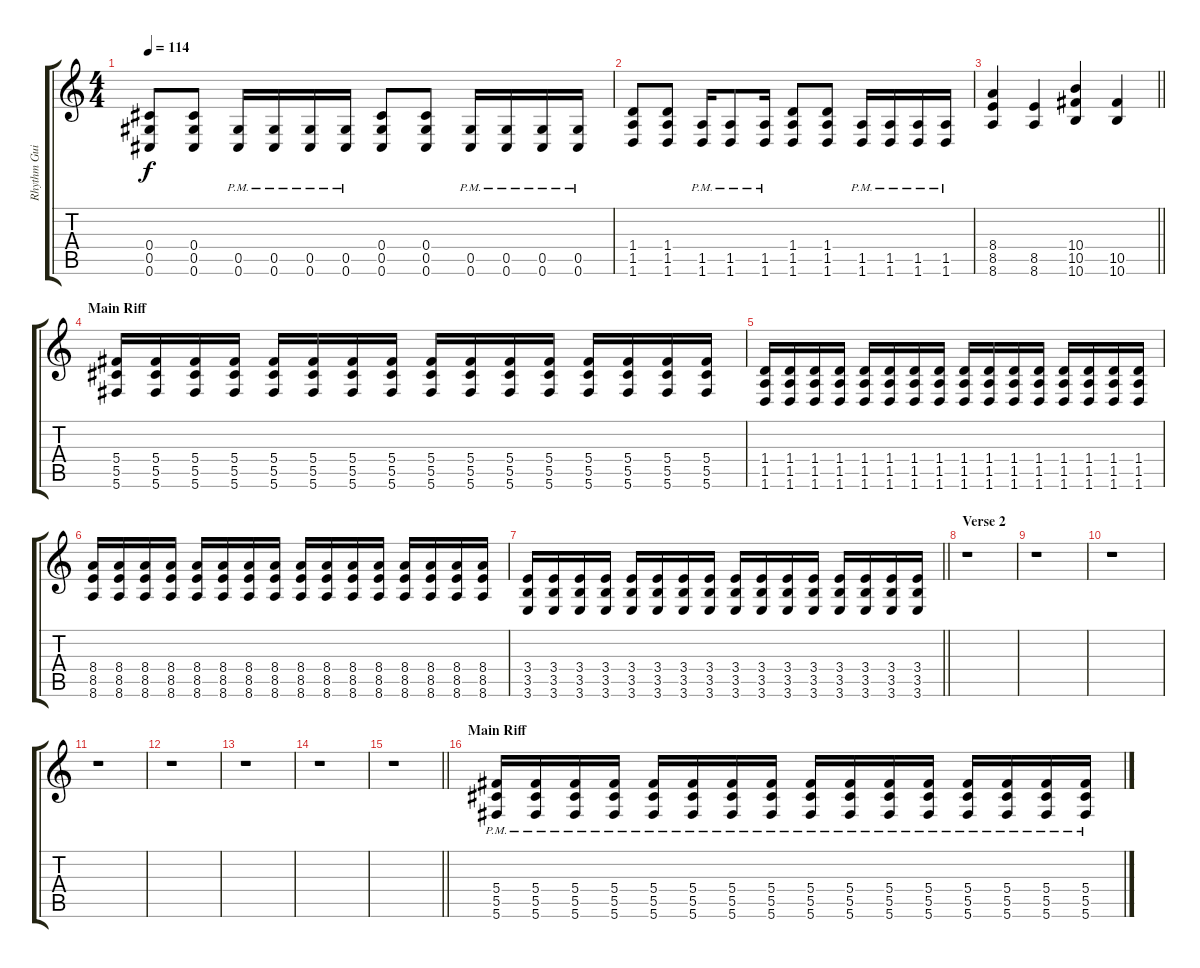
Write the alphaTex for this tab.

\track ("Rhythm Guitar" "Rhythm Gui") {instrument distortionguitar}
\staff {score tabs}
\tuning (Eb4 Bb3 Gb3 Db3 Ab2 Db2) {hide}
\ts (4 4)
\tempo 114
\clef g2
\ks c
(0.4 0.5 0.6).8{dy f} (0.4 0.5 0.6).8 (0.5{pm} 0.6{pm}).16 (0.5{pm} 0.6{pm}).16 (0.5{pm} 0.6{pm}).16 (0.5{pm} 0.6{pm}).16 (0.4 0.5 0.6).8 (0.4 0.5 0.6).8 (0.5{pm} 0.6{pm}).16 (0.5{pm} 0.6{pm}).16 (0.5{pm} 0.6{pm}).16 (0.5{pm} 0.6{pm}).16 |
(1.4 1.5 1.6).8 (1.4 1.5 1.6).8 (1.5{pm} 1.6{pm}).16 (1.5{pm} 1.6{pm}).8 (1.5{pm} 1.6).16 (1.4 1.5 1.6).8 (1.4 1.5 1.6).8 (1.5{pm} 1.6{pm}).16 (1.5{pm} 1.6{pm}).16 (1.5{pm} 1.6{pm}).16 (1.5{pm} 1.6{pm}).16 |
\barLineRight lightlight
(8.4 8.5 8.6).4 (8.5 8.6).4 (10.4 10.5 10.6).4 (10.5 10.6).4 |
\section ("" "Main Riff")
(5.4 5.5 5.6).16 (5.4 5.5 5.6).16 (5.4 5.5 5.6).16 (5.4 5.5 5.6).16 (5.4 5.5 5.6).16 (5.4 5.5 5.6).16 (5.4 5.5 5.6).16 (5.4 5.5 5.6).16 (5.4 5.5 5.6).16 (5.4 5.5 5.6).16 (5.4 5.5 5.6).16 (5.4 5.5 5.6).16 (5.4 5.5 5.6).16 (5.4 5.5 5.6).16 (5.4 5.5 5.6).16 (5.4 5.5 5.6).16 |
(1.4 1.5 1.6).16 (1.4 1.5 1.6).16 (1.4 1.5 1.6).16 (1.4 1.5 1.6).16 (1.4 1.5 1.6).16 (1.4 1.5 1.6).16 (1.4 1.5 1.6).16 (1.4 1.5 1.6).16 (1.4 1.5 1.6).16 (1.4 1.5 1.6).16 (1.4 1.5 1.6).16 (1.4 1.5 1.6).16 (1.4 1.5 1.6).16 (1.4 1.5 1.6).16 (1.4 1.5 1.6).16 (1.4 1.5 1.6).16 |
(8.4 8.5 8.6).16 (8.4 8.5 8.6).16 (8.4 8.5 8.6).16 (8.4 8.5 8.6).16 (8.4 8.5 8.6).16 (8.4 8.5 8.6).16 (8.4 8.5 8.6).16 (8.4 8.5 8.6).16 (8.4 8.5 8.6).16 (8.4 8.5 8.6).16 (8.4 8.5 8.6).16 (8.4 8.5 8.6).16 (8.4 8.5 8.6).16 (8.4 8.5 8.6).16 (8.4 8.5 8.6).16 (8.4 8.5 8.6).16 |
\barLineRight lightlight
(3.4 3.5 3.6).16 (3.4 3.5 3.6).16 (3.4 3.5 3.6).16 (3.4 3.5 3.6).16 (3.4 3.5 3.6).16 (3.4 3.5 3.6).16 (3.4 3.5 3.6).16 (3.4 3.5 3.6).16 (3.4 3.5 3.6).16 (3.4 3.5 3.6).16 (3.4 3.5 3.6).16 (3.4 3.5 3.6).16 (3.4 3.5 3.6).16 (3.4 3.5 3.6).16 (3.4 3.5 3.6).16 (3.4 3.5 3.6).16 |
\section ("" "Verse 2")
r.1 |
r.1 |
r.1 |
r.1 |
r.1 |
r.1 |
r.1 |
\barLineRight lightlight
r.1 |
\section ("" "Main Riff")
(5.4{pm} 5.5{pm} 5.6{pm}).16 (5.4{pm} 5.5{pm} 5.6{pm}).16 (5.4{pm} 5.5{pm} 5.6{pm}).16 (5.4{pm} 5.5{pm} 5.6{pm}).16 (5.4{pm} 5.5{pm} 5.6{pm}).16 (5.4{pm} 5.5{pm} 5.6{pm}).16 (5.4{pm} 5.5{pm} 5.6{pm}).16 (5.4{pm} 5.5{pm} 5.6{pm}).16 (5.4{pm} 5.5{pm} 5.6{pm}).16 (5.4{pm} 5.5{pm} 5.6{pm}).16 (5.4{pm} 5.5{pm} 5.6{pm}).16 (5.4{pm} 5.5{pm} 5.6{pm}).16 (5.4{pm} 5.5{pm} 5.6{pm}).16 (5.4{pm} 5.5{pm} 5.6{pm}).16 (5.4{pm} 5.5{pm} 5.6{pm}).16 (5.4{pm} 5.5{pm} 5.6{pm}).16
